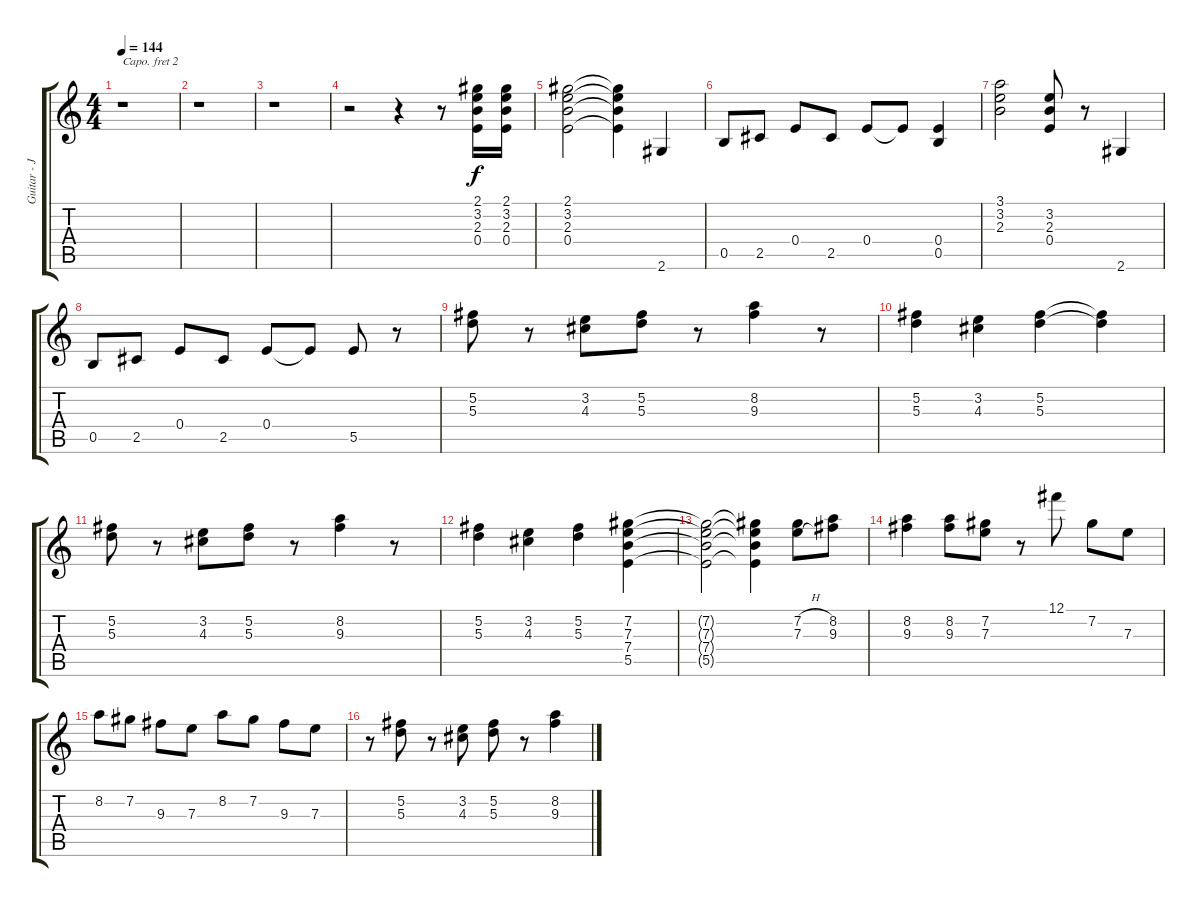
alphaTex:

\track ("Guitar - John Squire" "Guitar - J") {instrument distortionguitar}
\staff {score tabs}
\capo 2
\tuning (E4 B3 G3 D3 A2 E2) {hide}
\ts (4 4)
\tempo 144
\clef g2
\ks c
r.1{dy f} |
r.1 |
r.1 |
r.2 r.4 r.8 (2.1 3.2 2.3 0.4).16 (2.1 3.2 2.3 0.4).16 |
(2.1 3.2 2.3 0.4).2 (2.1{t} 3.2{t} 2.3{t} 0.4{t}).4 2.6.4 |
0.5.8 2.5.8 0.4.8 2.5.8 0.4.8 0.4{t}.8 (0.4 0.5).4 |
(3.1 3.2 2.3).2 (3.2 2.3 0.4).8 r.8 2.6.4 |
0.5.8 2.5.8 0.4.8 2.5.8 0.4.8 0.4{t}.8 5.5.8 r.8 |
(5.2 5.3).8 r.8 (3.2 4.3).8 (5.2 5.3).8 r.8 (8.2 9.3).4 r.8 |
(5.2 5.3).4 (3.2 4.3).4 (5.2 5.3).4 (5.2{t} 5.3{t}).4 |
(5.2 5.3).8 r.8 (3.2 4.3).8 (5.2 5.3).8 r.8 (8.2 9.3).4 r.8 |
(5.2 5.3).4 (3.2 4.3).4 (5.2 5.3).4 (7.2 7.3 7.4 5.5).4 |
(7.2{t} 7.3{t} 7.4{t} 5.5{t}).2 (7.2{t} 7.3{t} 7.4{t} 5.5{t}).4 (7.2{h} 7.3{h}).8 (8.2 9.3).8 |
(8.2 9.3).4 (8.2 9.3).8 (7.2 7.3).8 r.8 12.1.8 7.2.8 7.3.8 |
8.2.8 7.2.8 9.3.8 7.3.8 8.2.8 7.2.8 9.3.8 7.3.8 |
r.8 (5.2 5.3).8 r.8 (3.2 4.3).8 (5.2 5.3).8 r.8 (8.2 9.3).4
